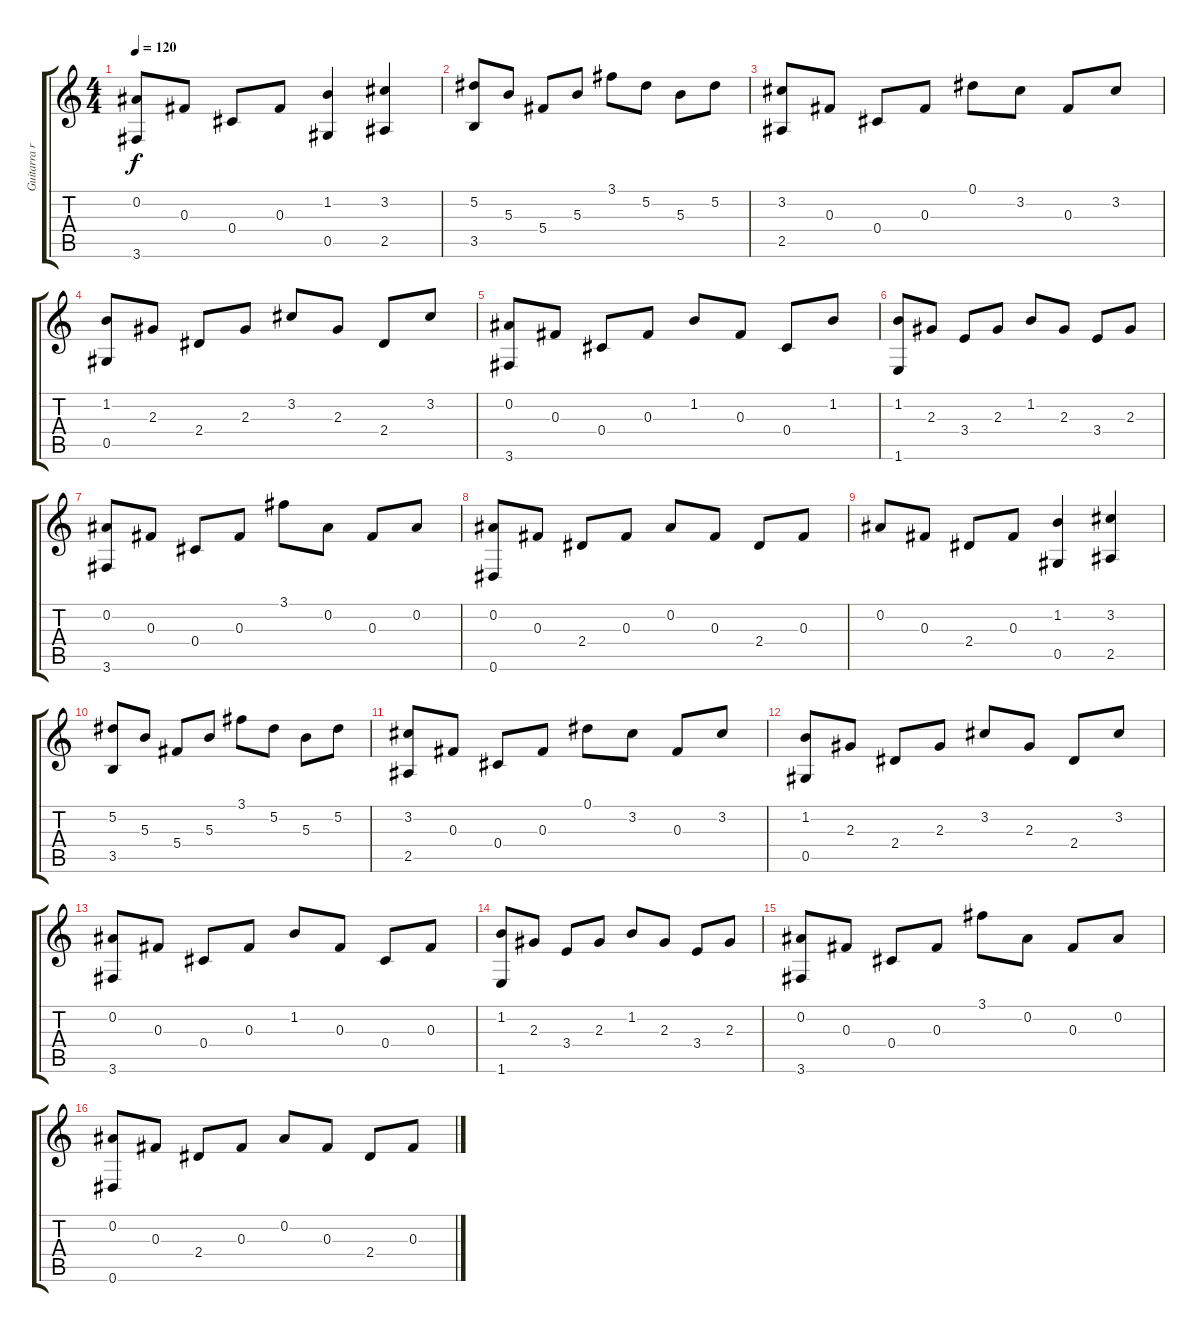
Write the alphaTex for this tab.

\track ("Guitarra ritmica" "Guitarra r") {instrument acousticguitarsteel}
\staff {score tabs}
\tuning (Eb4 Bb3 Gb3 Db3 Ab2 Eb2) {hide}
\ts (4 4)
\tempo 120
\clef g2
\ks c
(0.2 3.6).8{dy f} 0.3.8 0.4.8 0.3.8 (1.2 0.5).4 (3.2 2.5).4 |
(5.2 3.5).8 5.3.8 5.4.8 5.3.8 3.1.8 5.2.8 5.3.8 5.2.8 |
(3.2 2.5).8 0.3.8 0.4.8 0.3.8 0.1.8 3.2.8 0.3.8 3.2.8 |
(1.2 0.5).8 2.3.8 2.4.8 2.3.8 3.2.8 2.3.8 2.4.8 3.2.8 |
(0.2 3.6).8 0.3.8 0.4.8 0.3.8 1.2.8 0.3.8 0.4.8 1.2.8 |
(1.2 1.6).8 2.3.8 3.4.8 2.3.8 1.2.8 2.3.8 3.4.8 2.3.8 |
(0.2 3.6).8 0.3.8 0.4.8 0.3.8 3.1.8 0.2.8 0.3.8 0.2.8 |
(0.2 0.6).8 0.3.8 2.4.8 0.3.8 0.2.8 0.3.8 2.4.8 0.3.8 |
0.2.8 0.3.8 2.4.8 0.3.8 (1.2 0.5).4 (3.2 2.5).4 |
(5.2 3.5).8 5.3.8 5.4.8 5.3.8 3.1.8 5.2.8 5.3.8 5.2.8 |
(3.2 2.5).8 0.3.8 0.4.8 0.3.8 0.1.8 3.2.8 0.3.8 3.2.8 |
(1.2 0.5).8 2.3.8 2.4.8 2.3.8 3.2.8 2.3.8 2.4.8 3.2.8 |
(0.2 3.6).8 0.3.8 0.4.8 0.3.8 1.2.8 0.3.8 0.4.8 0.3.8 |
(1.2 1.6).8 2.3.8 3.4.8 2.3.8 1.2.8 2.3.8 3.4.8 2.3.8 |
(0.2 3.6).8 0.3.8 0.4.8 0.3.8 3.1.8 0.2.8 0.3.8 0.2.8 |
(0.2 0.6).8 0.3.8 2.4.8 0.3.8 0.2.8 0.3.8 2.4.8 0.3.8
